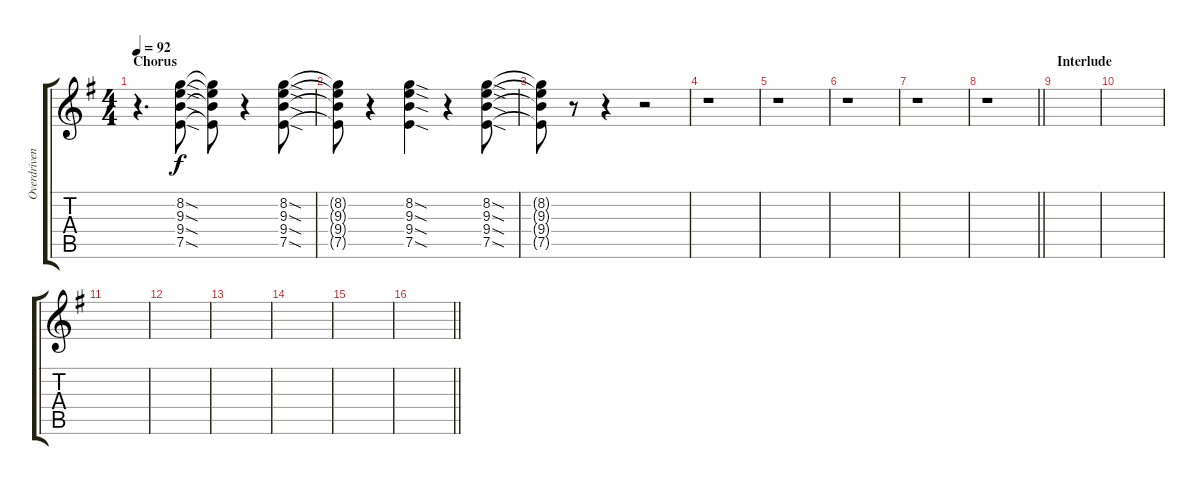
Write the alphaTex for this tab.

\track ("Overdriven Delay" "Overdriven") {instrument distortionguitar}
\staff {score tabs}
\tuning (E4 B3 G3 D3 A2 E2) {hide}
\ts (4 4)
\section ("" "Chorus")
\tempo 92
\clef g2
\ks eminor
r.4{d dy f volume 0} (8.2{sod} 9.3{sod} 9.4{sod} 7.5{sod}).8 (8.2{t} 9.3{t} 9.4{t} 7.5{t}).8 r.4 (8.2{sod} 9.3{sod} 9.4{sod} 7.5{sod}).8 |
(8.2{t} 9.3{t} 9.4{t} 7.5{t}).8 r.4 (8.2{sod} 9.3{sod} 9.4{sod} 7.5{sod}).4 r.4 (8.2{sod} 9.3{sod} 9.4{sod} 7.5{sod}).8 |
(8.2{t} 9.3{t} 9.4{t} 7.5{t}).8 r.8 r.4 r.2 |
r.1{volume 13} |
r.1 |
r.1 |
r.1 |
\barLineRight lightlight
r.1 |
\section ("" "Interlude")
|
|
|
|
|
|
|
\barLineRight lightlight
